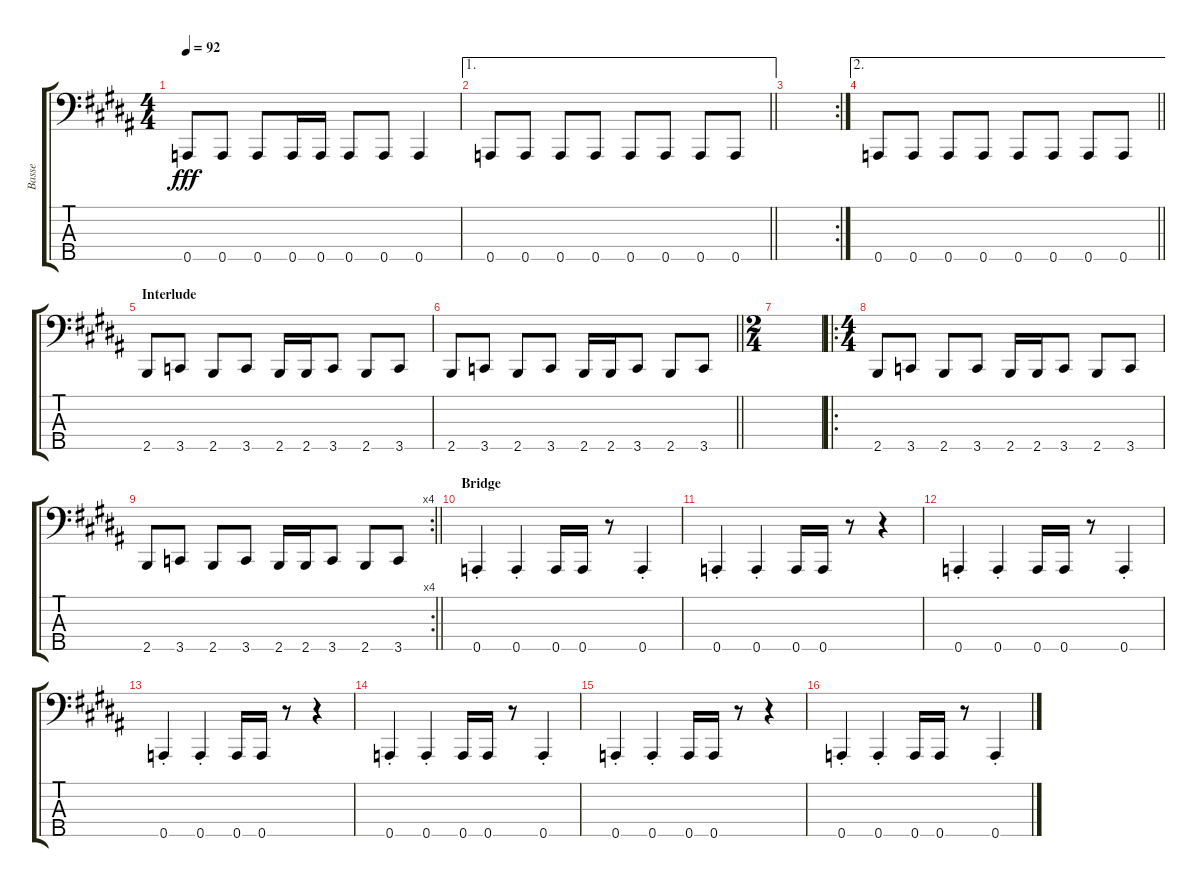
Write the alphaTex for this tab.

\track ("Basse" "Basse") {instrument slapbass1}
\staff {score tabs}
\tuning (F2 C2 G1 D1 A0) {hide}
\ts (4 4)
\tempo 92
\clef f4
\ks b
0.5.8{dy fff} 0.5.8 0.5.8 0.5.16 0.5.16 0.5.8 0.5.8 0.5.4 |
\ae 1
\barLineRight lightlight
0.5.8 0.5.8 0.5.8 0.5.8 0.5.8 0.5.8 0.5.8 0.5.8 |
\rc 2
|
\ae 2
\barLineRight lightlight
0.5.8 0.5.8 0.5.8 0.5.8 0.5.8 0.5.8 0.5.8 0.5.8 |
\section ("" "Interlude")
2.5.8 3.5.8 2.5.8 3.5.8 2.5.16 2.5.16 3.5.8 2.5.8 3.5.8 |
\barLineRight lightlight
2.5.8 3.5.8 2.5.8 3.5.8 2.5.16 2.5.16 3.5.8 2.5.8 3.5.8 |
\ts (2 4)
|
\ro
\ts (4 4)
2.5.8 3.5.8 2.5.8 3.5.8 2.5.16 2.5.16 3.5.8 2.5.8 3.5.8 |
\rc 4
\barLineRight lightlight
2.5.8 3.5.8 2.5.8 3.5.8 2.5.16 2.5.16 3.5.8 2.5.8 3.5.8 |
\section ("" "Bridge")
0.5{st}.4 0.5{st}.4 0.5.16 0.5.16 r.8 0.5{st}.4 |
0.5{st}.4 0.5{st}.4 0.5.16 0.5.16 r.8 r.4 |
0.5{st}.4 0.5{st}.4 0.5.16 0.5.16 r.8 0.5{st}.4 |
0.5{st}.4 0.5{st}.4 0.5.16 0.5.16 r.8 r.4 |
0.5{st}.4 0.5{st}.4 0.5.16 0.5.16 r.8 0.5{st}.4 |
0.5{st}.4 0.5{st}.4 0.5.16 0.5.16 r.8 r.4 |
0.5{st}.4 0.5{st}.4 0.5.16 0.5.16 r.8 0.5{st}.4
